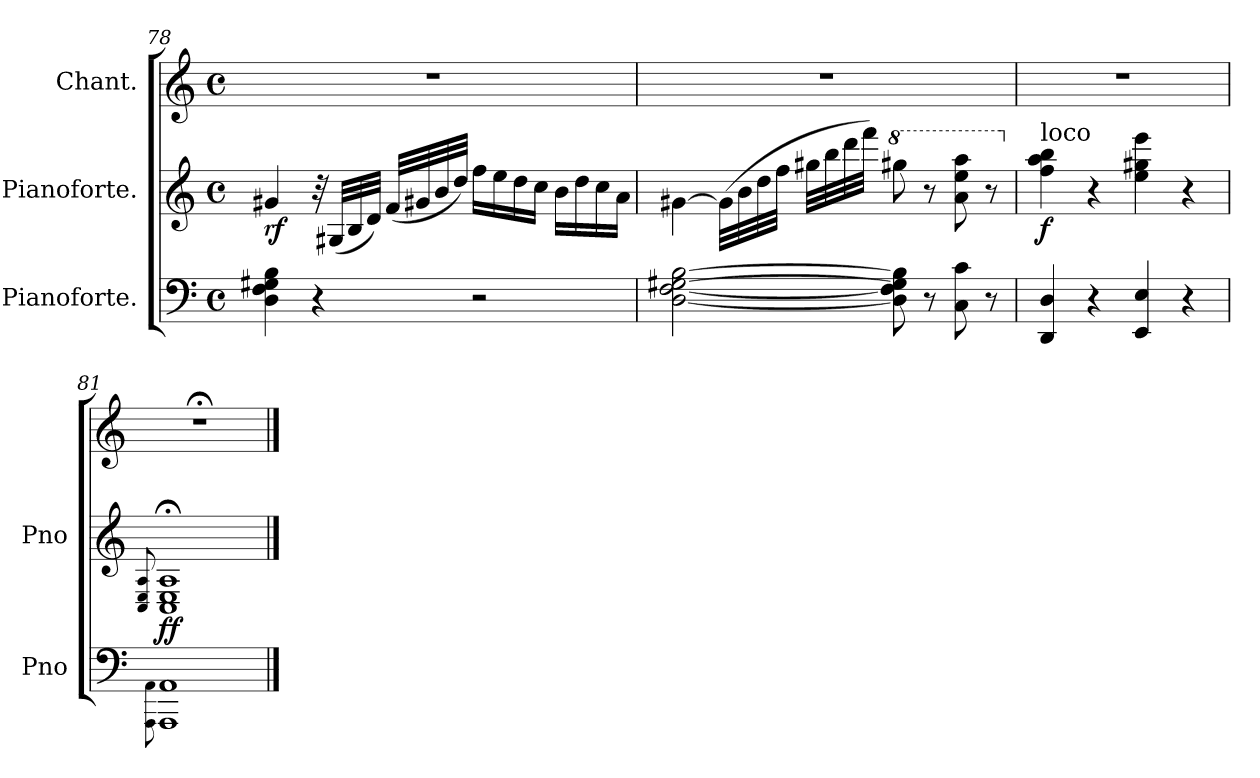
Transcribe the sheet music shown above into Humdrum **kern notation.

**kern	**kern	**dynam	**kern
*part3	*part2	*part2	*part1
*staff3	*staff2	*staff2	*staff1
*I"Pianoforte.	*I"Pianoforte.	*	*I"Chant.
*I'Pno	*I'Pno	*	*
*clefF4	*clefG2	*	*clefG2
*k[]	*k[]	*	*k[]
*M4/4	*M4/4	*	*M4/4
*met(c)	*met(c)	*	*met(c)
=78	=78	=78	=78
4D\ 4F\ 4G#X\ 4B\	4g#X/	rf	1r
4r	32r	.	.
.	(32G#X/LLL	.	.
.	32B/	.	.
.	32d/JJJ)	.	.
.	(<32f/LLL	.	.
.	32g#X/	.	.
.	32b/	.	.
.	32dd/JJJ)	.	.
2r	16ff\LL	.	.
.	16ee\	.	.
.	16dd\	.	.
.	16cc\JJ	.	.
.	16b\LL	.	.
.	16dd\	.	.
.	16cc\	.	.
.	16a\JJ	.	.
=79	=79	=79	=79
[2D\ [2F\ [2G#X\ [2B\	[4g#X\	.	1r
.	(32g#\LLL]	.	.
.	32b\	.	.
.	32dd\	.	.
.	32ff\JJJ	.	.
.	32gg#X\LLL	.	.
.	32bb\	.	.
.	32ddd\	.	.
.	32fff\JJJ)	.	.
*	*8va	*	*
8D]\ 8F]\ 8G#]\ 8B]\	8ggg#X\	.	.
8r	8r	.	.
8C\ 8c\	8aa\ 8eee\ 8aaa\	.	.
8r	8r	.	.
=80	=80	=80	=80
*	*X8va	*	*
!	!LO:TX:a:t=loco	!	!
4DD/ 4D/	4ff\ 4aa\ 4bb\	f	1r
4r	4r	.	.
4EE/ 4E/	4ee\ 4gg#X\ 4eee\	.	.
4r	4r	.	.
=81	=81	=81	=81
8qqAAA\ 8qqAA\	8qqC/ 8qqE/ 8qqA/	.	.
1AAA/ 1AA/	1C;</ 1E;</ 1A;</	ff	1r;<
==	==	==	==
*-	*-	*-	*-
